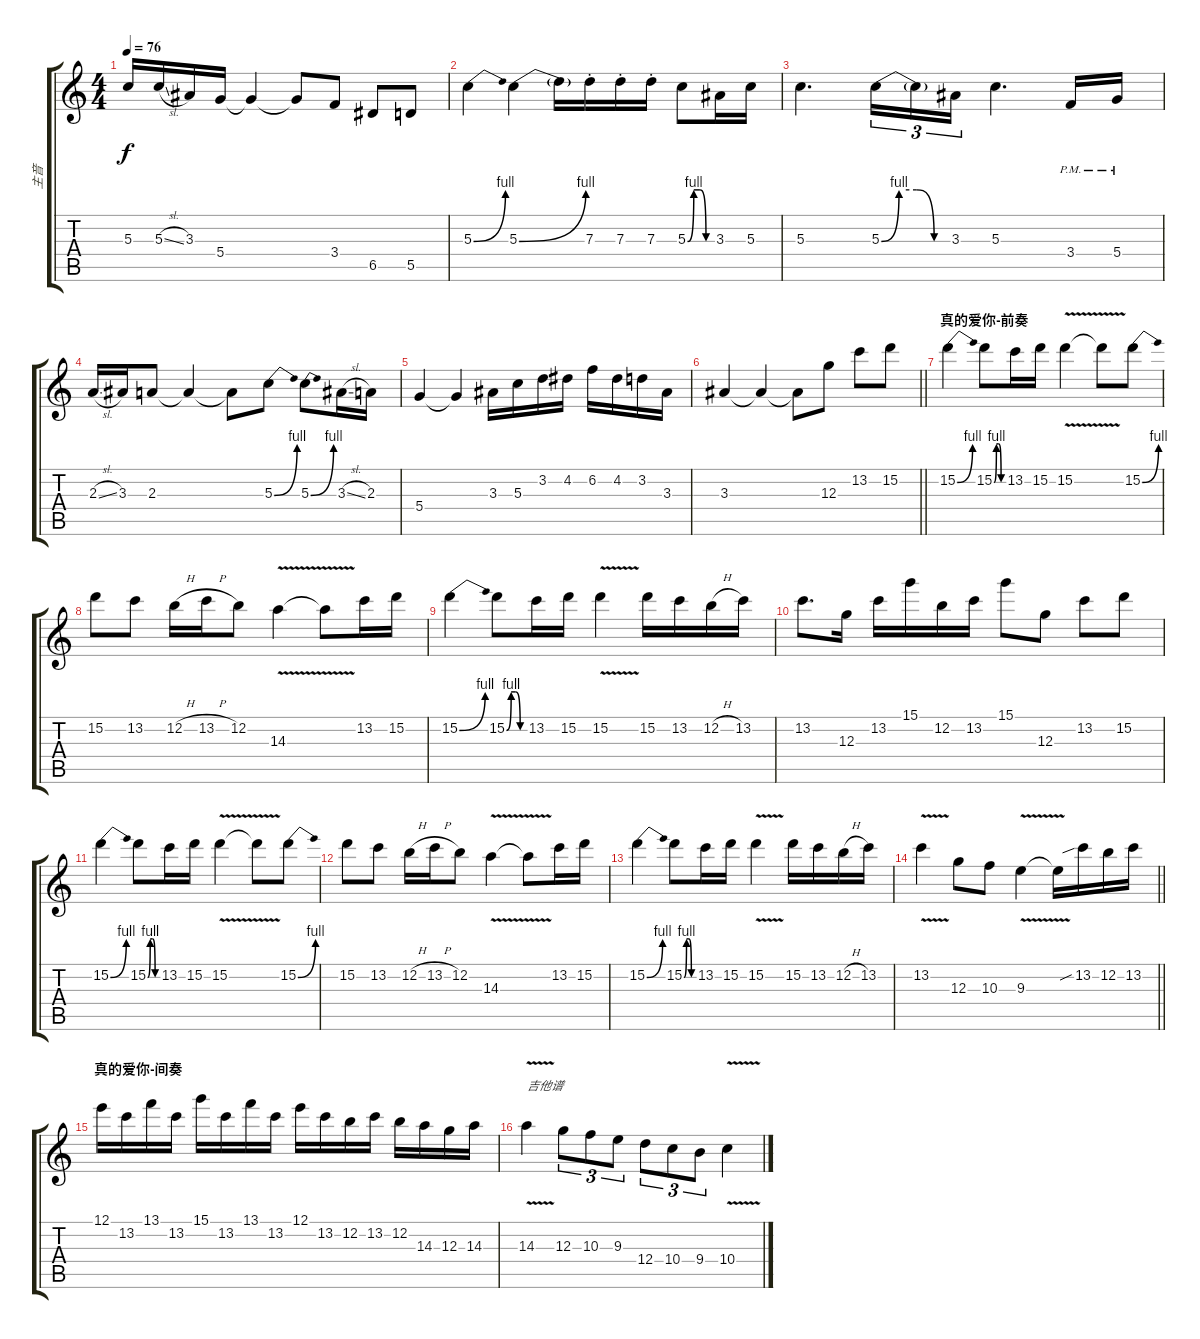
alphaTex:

\track ("主音" "主音") {instrument overdrivenguitar}
\staff {score tabs}
\tuning (E4 B3 G3 D3 A2 E2) {hide}
\ts (4 4)
\tempo 76
\clef g2
\ks c
5.3{t}.16{dy f} 5.3{sl}.16 3.3.16 5.4.16 5.4{t}.4 5.4{t}.8 3.4.8 6.5.8 5.5.8 |
5.3{be (bend 0 0 60 4)}.4 5.3{be (bend 0 0 60 4)}.4 5.3{t}.16 7.3{st}.16 7.3{st}.16 7.3{st}.16 5.3{be (custom 0 0 15 4 30 4 45 0 60 0)}.8 3.3.16 5.3.16 |
5.3.4{d} 5.3{be (custom 0 0 15 4 30 4 45 0 60 0)}.16{tu (3 2)} 5.3{t}.16{tu (3 2)} 3.3.16{tu (3 2)} 5.3.4{d} 3.4{pm}.16 5.4{pm}.16 |
2.3{sl}.16 3.3.16 2.3.8 2.3{t}.4 2.3{t}.8 5.3{be (bend 0 0 60 4)}.8 5.3{be (bend 0 0 60 4)}.8 3.3{sl}.16 2.3.16 |
5.4.4 5.4{t}.4 3.3.16 5.3.16 3.2.16 4.2.16 6.2.16 4.2.16 3.2.16 3.3.16 |
\barLineRight lightlight
3.3.4 3.3{t}.4 3.3{t}.8 12.3.8 13.2.8 15.2.8 |
\section ("" "真的爱你-前奏")
15.2{be (bend 0 0 60 4)}.4 15.2{be (custom 0 0 15 4 30 4 45 0 60 0)}.8 13.2.16 15.2.16 15.2{v}.4 15.2{t}.8 15.2{be (bend 0 0 60 4)}.8 |
15.2.8 13.2.8 12.2{h}.16 13.2{h}.16 12.2.8 14.3{v}.4 14.3{t}.8 13.2.16 15.2.16 |
15.2{be (bend 0 0 60 4)}.4 15.2{be (custom 0 0 15 4 30 4 45 0 60 0)}.8 13.2.16 15.2.16 15.2{v}.4 15.2.16 13.2.16 12.2{h}.16 13.2.16 |
13.2.8{d} 12.3.16 13.2.16 15.1.16 12.2.16 13.2.16 15.1.8 12.3.8 13.2.8 15.2.8 |
15.2{be (bend 0 0 60 4)}.4 15.2{be (custom 0 0 15 4 30 4 45 0 60 0)}.8 13.2.16 15.2.16 15.2{v}.4 15.2{t}.8 15.2{be (bend 0 0 60 4)}.8 |
15.2.8 13.2.8 12.2{h}.16 13.2{h}.16 12.2.8 14.3{v}.4 14.3{t}.8 13.2.16 15.2.16 |
15.2{be (bend 0 0 60 4)}.4 15.2{be (custom 0 0 15 4 30 4 45 0 60 0)}.8 13.2.16 15.2.16 15.2{v}.4 15.2.16 13.2.16 12.2{h}.16 13.2.16 |
\barLineRight lightlight
13.2{v}.4 12.3.8 10.3.8 9.3{v}.4 9.3{t}.16 13.2{sib}.16 12.2.16 13.2.16 |
\section ("" "真的爱你-间奏")
12.1.16 13.2.16 13.1.16 13.2.16 15.1.16 13.2.16 13.1.16 13.2.16 12.1.16 13.2.16 12.2.16 13.2.16 12.2.16 14.3.16 12.3.16 14.3.16 |
14.3{v}.4{txt "吉他谱"} 12.3.8{tu (3 2)} 10.3.8{tu (3 2)} 9.3.8{tu (3 2)} 12.4.8{tu (3 2)} 10.4.8{tu (3 2)} 9.4.8{tu (3 2)} 10.4{v}.4
